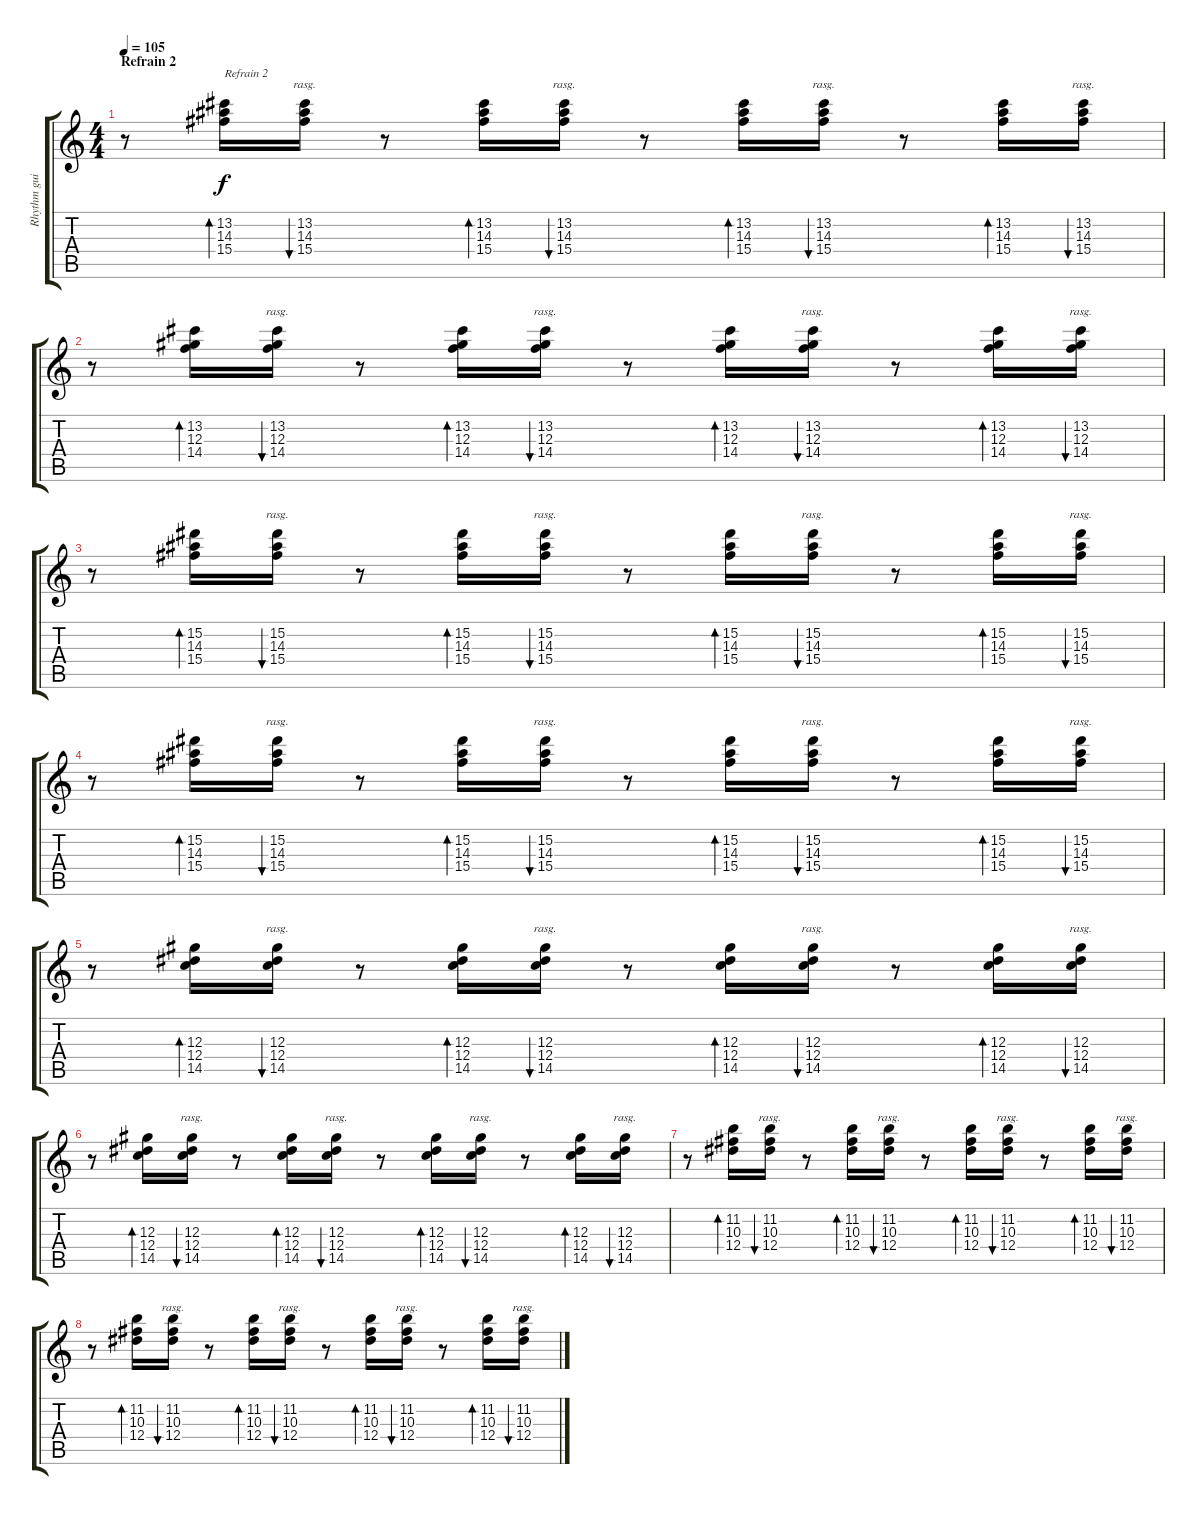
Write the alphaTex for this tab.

\track ("Rhythm guitar" "Rhythm gui") {instrument electricguitarjazz}
\staff {score tabs}
\tuning (F4 C4 Ab3 Eb3 Bb2 F2) {hide}
\ts (4 4)
\section ("" "Refrain 2")
\tempo 105
\clef g2
\ks c
r.8{dy f} (13.2 14.3 15.4).16{bd 30 txt "Refrain 2"} (13.2 14.3 15.4).16{bu 30 rasg ii} r.8 (13.2 14.3 15.4).16{bd 30} (13.2 14.3 15.4).16{bu 30 rasg ii} r.8 (13.2 14.3 15.4).16{bd 30} (13.2 14.3 15.4).16{bu 30 rasg ii} r.8 (13.2 14.3 15.4).16{bd 30} (13.2 14.3 15.4).16{bu 30 rasg ii} |
r.8 (13.2 12.3 14.4).16{bd 30} (13.2 12.3 14.4).16{bu 30 rasg ii} r.8 (13.2 12.3 14.4).16{bd 30} (13.2 12.3 14.4).16{bu 30 rasg ii} r.8 (13.2 12.3 14.4).16{bd 30} (13.2 12.3 14.4).16{bu 30 rasg ii} r.8 (13.2 12.3 14.4).16{bd 30} (13.2 12.3 14.4).16{bu 30 rasg ii} |
r.8 (15.2 14.3 15.4).16{bd 30} (15.2 14.3 15.4).16{bu 30 rasg ii} r.8 (15.2 14.3 15.4).16{bd 30} (15.2 14.3 15.4).16{bu 30 rasg ii} r.8 (15.2 14.3 15.4).16{bd 30} (15.2 14.3 15.4).16{bu 30 rasg ii} r.8 (15.2 14.3 15.4).16{bd 30} (15.2 14.3 15.4).16{bu 30 rasg ii} |
r.8 (15.2 14.3 15.4).16{bd 30} (15.2 14.3 15.4).16{bu 30 rasg ii} r.8 (15.2 14.3 15.4).16{bd 30} (15.2 14.3 15.4).16{bu 30 rasg ii} r.8 (15.2 14.3 15.4).16{bd 30} (15.2 14.3 15.4).16{bu 30 rasg ii} r.8 (15.2 14.3 15.4).16{bd 30} (15.2 14.3 15.4).16{bu 30 rasg ii} |
r.8 (12.3 12.4 14.5).16{bd 30} (12.3 12.4 14.5).16{bu 30 rasg ii} r.8 (12.3 12.4 14.5).16{bd 30} (12.3 12.4 14.5).16{bu 30 rasg ii} r.8 (12.3 12.4 14.5).16{bd 30} (12.3 12.4 14.5).16{bu 30 rasg ii} r.8 (12.3 12.4 14.5).16{bd 30} (12.3 12.4 14.5).16{bu 30 rasg ii} |
r.8 (12.3 12.4 14.5).16{bd 30} (12.3 12.4 14.5).16{bu 30 rasg ii} r.8 (12.3 12.4 14.5).16{bd 30} (12.3 12.4 14.5).16{bu 30 rasg ii} r.8 (12.3 12.4 14.5).16{bd 30} (12.3 12.4 14.5).16{bu 30 rasg ii} r.8 (12.3 12.4 14.5).16{bd 30} (12.3 12.4 14.5).16{bu 30 rasg ii} |
r.8 (11.2 10.3 12.4).16{bd 30} (11.2 10.3 12.4).16{bu 30 rasg ii} r.8 (11.2 10.3 12.4).16{bd 30} (11.2 10.3 12.4).16{bu 30 rasg ii} r.8 (11.2 10.3 12.4).16{bd 30} (11.2 10.3 12.4).16{bu 30 rasg ii} r.8 (11.2 10.3 12.4).16{bd 30} (11.2 10.3 12.4).16{bu 30 rasg ii} |
r.8 (11.2 10.3 12.4).16{bd 30} (11.2 10.3 12.4).16{bu 30 rasg ii} r.8 (11.2 10.3 12.4).16{bd 30} (11.2 10.3 12.4).16{bu 30 rasg ii} r.8 (11.2 10.3 12.4).16{bd 30} (11.2 10.3 12.4).16{bu 30 rasg ii} r.8 (11.2 10.3 12.4).16{bd 30} (11.2 10.3 12.4).16{bu 30 rasg ii}
